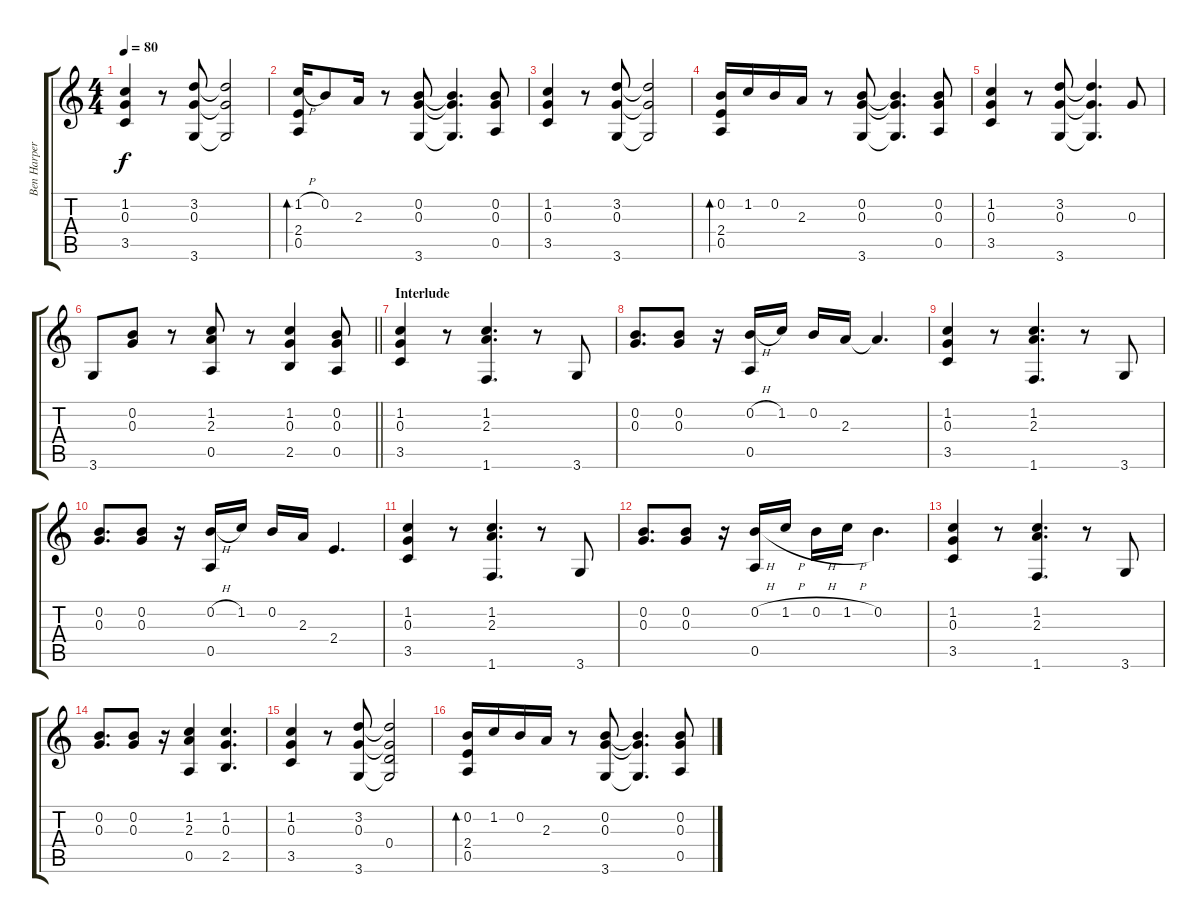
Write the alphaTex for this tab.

\track ("Ben Harper" "Ben Harper") {instrument acousticguitarsteel}
\staff {score tabs}
\tuning (E4 B3 G3 D3 A2 E2) {hide}
\ts (4 4)
\tempo 80
\clef g2
\ks c
(1.2 0.3 3.5).4{dy f} r.8 (3.2 0.3 3.6).8 (3.2{t} 0.3{t} 3.6{t}).2 |
(1.2{h} 2.4 0.5).16{bd 120} 0.2.8 2.3.16 r.8 (0.2 0.3 3.6).8 (0.2{t} 0.3{t} 3.6{t}).4{d} (0.2 0.3 0.5).8 |
(1.2 0.3 3.5).4 r.8 (3.2 0.3 3.6).8 (3.2{t} 0.3{t} 3.6{t}).2 |
(0.2 2.4 0.5).16{bd 120} 1.2.16 0.2.16 2.3.16 r.8 (0.2 0.3 3.6).8 (0.2{t} 0.3{t} 3.6{t}).4{d} (0.2 0.3 0.5).8 |
(1.2 0.3 3.5).4 r.8 (3.2 0.3 3.6).8 (3.2{t} 0.3{t} 3.6{t}).4{d} 0.3.8 |
\barLineRight lightlight
3.6.8 (0.2 0.3).8 r.8 (1.2 2.3 0.5).8 r.8 (1.2 0.3 2.5).4 (0.2 0.3 0.5).8 |
\section ("" "Interlude")
(1.2 0.3 3.5).4 r.8 (1.2 2.3 1.6).4{d} r.8 3.6.8 |
(0.2 0.3).8{d} (0.2 0.3).8 r.16 (0.2{h} 0.5).16 1.2.16 0.2.16 2.3.16 2.3{t}.4{d} |
(1.2 0.3 3.5).4 r.8 (1.2 2.3 1.6).4{d} r.8 3.6.8 |
(0.2 0.3).8{d} (0.2 0.3).8 r.16 (0.2{h} 0.5).16 1.2.16 0.2.16 2.3.16 2.4.4{d} |
(1.2 0.3 3.5).4 r.8 (1.2 2.3 1.6).4{d} r.8 3.6.8 |
(0.2 0.3).8{d} (0.2 0.3).8 r.16 (0.2{h} 0.5).16 1.2{h}.16 0.2{h}.16 1.2{h}.16 0.2.4{d} |
(1.2 0.3 3.5).4 r.8 (1.2 2.3 1.6).4{d} r.8 3.6.8 |
(0.2 0.3).8{d} (0.2 0.3).8 r.16 (1.2 2.3 0.5).4 (1.2 0.3 2.5).4{d} |
(1.2 0.3 3.5).4 r.8 (3.2 0.3 3.6).8 (3.2{t} 0.3{t} 0.4 3.6{t}).2 |
(0.2 2.4 0.5).16{bd 120} 1.2.16 0.2.16 2.3.16 r.8 (0.2 0.3 3.6).8 (0.2{t} 0.3{t} 3.6{t}).4{d} (0.2 0.3 0.5).8
